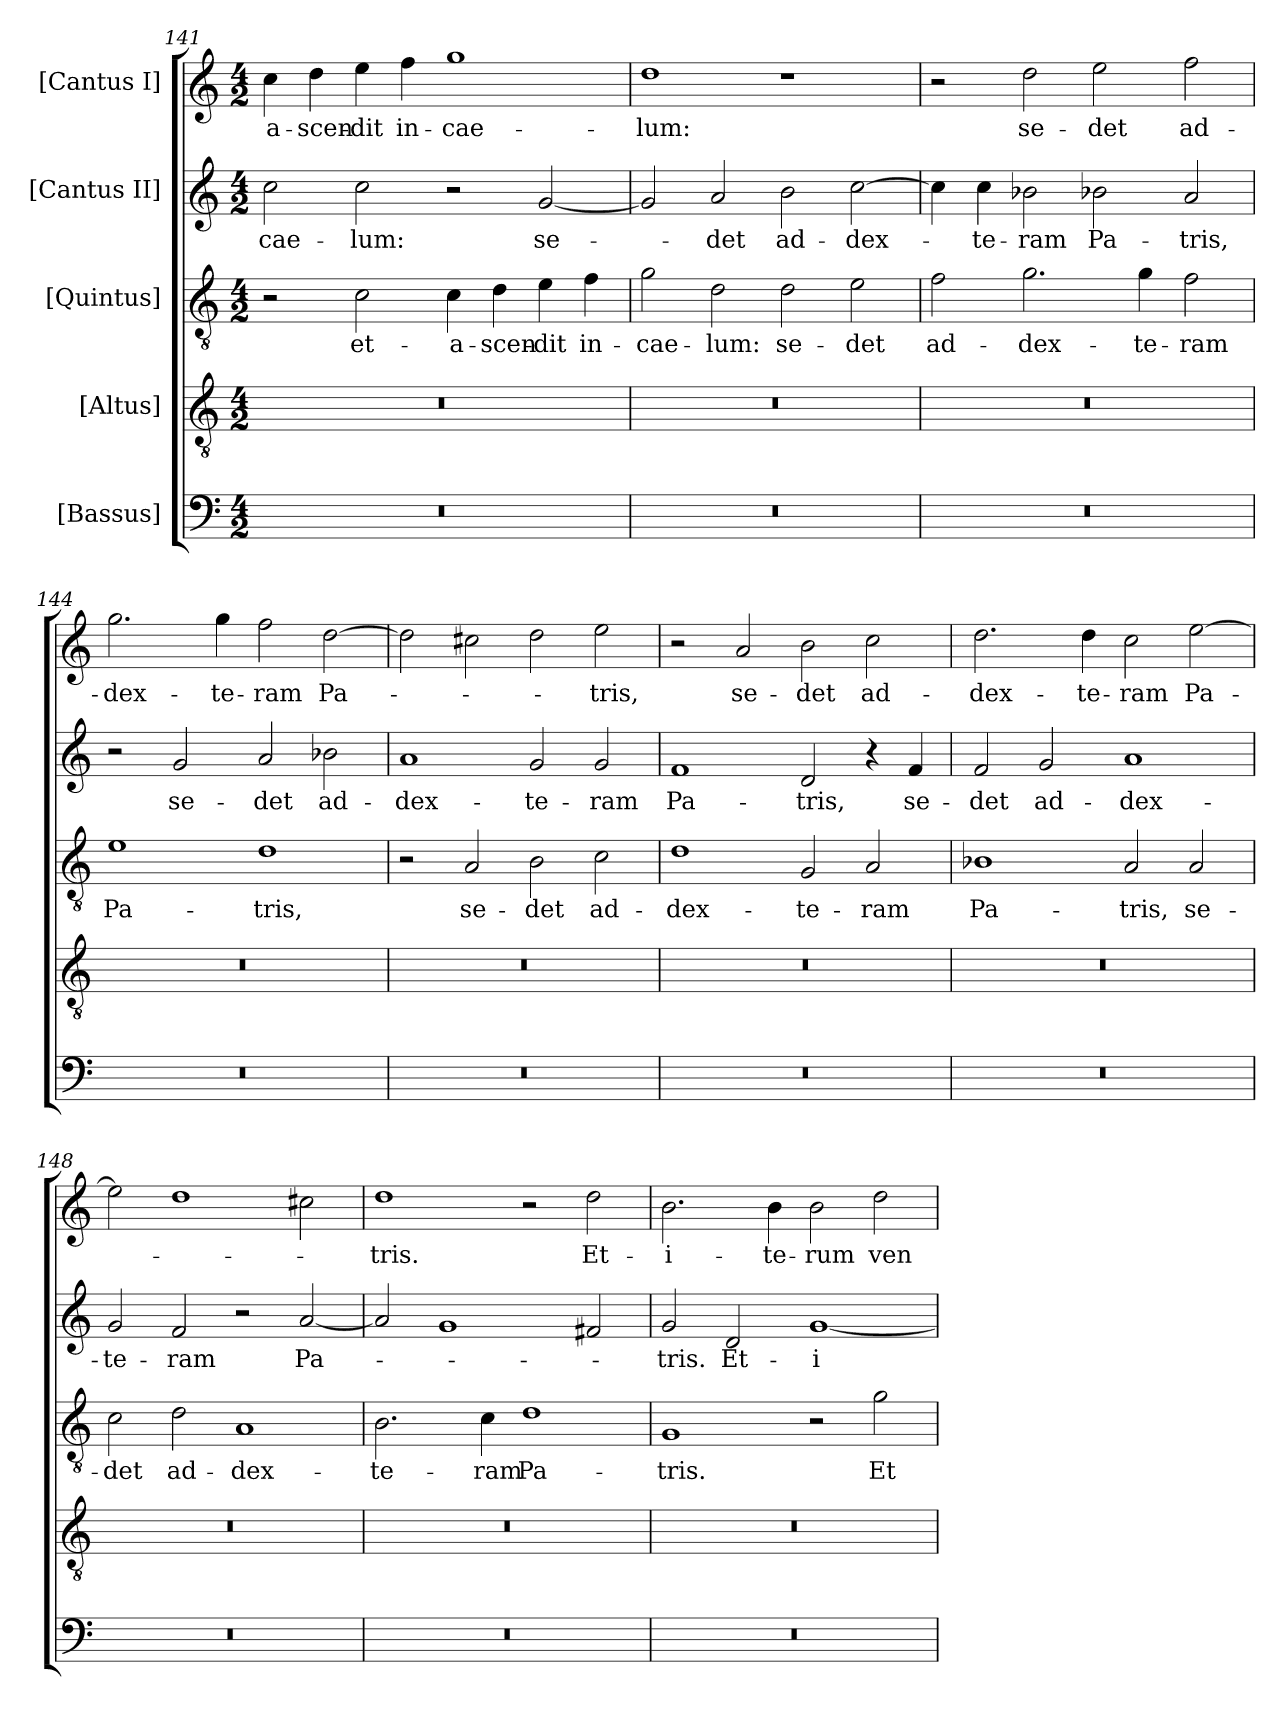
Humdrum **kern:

**kern	**kern	**kern	**text	**kern	**text	**kern	**text
*part5	*part4	*part3	*part3	*part2	*part2	*part1	*part1
*staff5	*staff4	*staff3	*staff3	*staff2	*staff2	*staff1	*staff1
*I"[Bassus]	*I"[Altus]	*I"[Quintus]	*	*I"[Cantus II]	*	*I"[Cantus I]	*
*clefF4	*clefGv2	*clefGv2	*	*clefG2	*	*clefG2	*
*k[]	*k[]	*k[]	*	*k[]	*	*k[]	*
*M4/2	*M4/2	*M4/2	*	*M4/2	*	*M4/2	*
=141	=141	=141	=141	=141	=141	=141	=141
0r	0r	2r	.	2cc\	cae-	4cc\	a-
.	.	.	.	.	.	4dd\	-scen-
.	.	2c\	et-	2cc\	-lum:	4ee\	-dit
.	.	.	.	.	.	4ff\	in-
.	.	4c\	a-	2r	.	1gg\	cae-
.	.	4d\	-scen-	.	.	.	.
.	.	4e\	-dit	[2g/	se-	.	.
.	.	4f\	in-	.	.	.	.
=142	=142	=142	=142	=142	=142	=142	=142
0r	0r	2g\	cae-	2g/]	.	1dd\	-lum:
.	.	2d\	-lum:	2a/	-det	.	.
.	.	2d\	se-	2b\	ad-	1r	.
.	.	2e\	-det	[2cc\	dex-	.	.
=143	=143	=143	=143	=143	=143	=143	=143
0r	0r	2f\	ad-	4cc\]	.	2r	.
.	.	.	.	4cc\	-te-	.	.
.	.	2.g\	dex-	2b-X\	-ram	2dd\	se-
.	.	.	.	2b-X\	Pa-	2ee\	-det
.	.	4g\	-te-	.	.	.	.
.	.	2f\	-ram	2a/	-tris,	2ff\	ad-
=144	=144	=144	=144	=144	=144	=144	=144
0r	0r	1e\	Pa-	2r	.	2.gg\	dex-
.	.	.	.	2g/	se-	.	.
.	.	.	.	.	.	4gg\	-te-
.	.	1d\	-tris,	2a/	-det	2ff\	-ram
.	.	.	.	2b-X\	ad-	[2dd\	Pa-
=145	=145	=145	=145	=145	=145	=145	=145
0r	0r	2r	.	1a/	dex-	2dd\]	.
.	.	2A/	se-	.	.	2cc#X\	.
.	.	2B\	-det	2g/	-te-	2dd\	.
.	.	2c\	ad-	2g/	-ram	2ee\	-tris,
=146	=146	=146	=146	=146	=146	=146	=146
0r	0r	1d\	dex-	1f/	Pa-	2r	.
.	.	.	.	.	.	2a/	se-
.	.	2G/	-te-	2d/	-tris,	2b\	-det
.	.	2A/	-ram	4r	.	2cc\	ad-
.	.	.	.	4f/	se-	.	.
=147	=147	=147	=147	=147	=147	=147	=147
0r	0r	1B-X\	Pa-	2f/	-det	2.dd\	dex-
.	.	.	.	2g/	ad-	.	.
.	.	.	.	.	.	4dd\	-te-
.	.	2A/	-tris,	1a/	dex-	2cc\	-ram
.	.	2A/	se-	.	.	[2ee\	Pa-
=148	=148	=148	=148	=148	=148	=148	=148
0r	0r	2c\	-det	2g/	-te-	2ee\]	.
.	.	2d\	ad-	2f/	-ram	1dd\	.
.	.	1A/	dex-	2r	.	.	.
.	.	.	.	[2a/	Pa-	2cc#X\	.
=149	=149	=149	=149	=149	=149	=149	=149
0r	0r	2.B\	-te-	2a/]	.	1dd\	-tris.
.	.	.	.	1g/	.	.	.
.	.	4c\	-ram	.	.	.	.
.	.	1d\	Pa-	.	.	2r	.
.	.	.	.	2f#X/	.	2dd\	Et-
=150	=150	=150	=150	=150	=150	=150	=150
0r	0r	1G/	-tris.	2g/	-tris.	2.b\	i-
.	.	.	.	2d/	Et-	.	.
.	.	.	.	.	.	4b\	-te-
.	.	2r	.	[1g/	i-	2b\	-rum
.	.	2g\	Et-	.	.	2dd\	ven-
=	=	=	=	=	=	=	=
*-	*-	*-	*-	*-	*-	*-	*-
